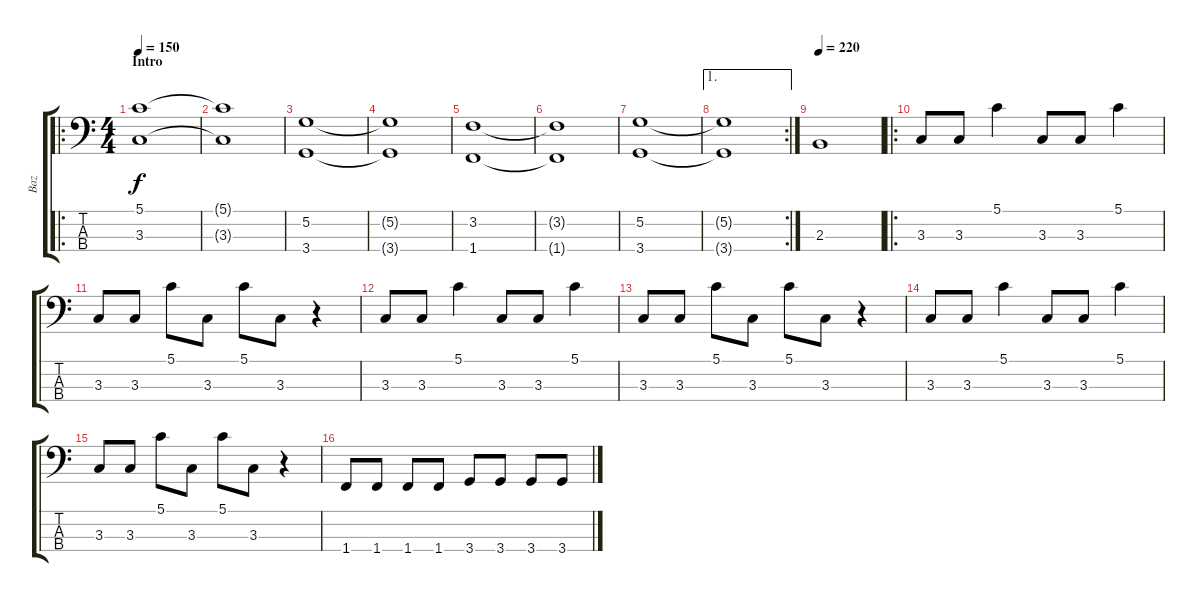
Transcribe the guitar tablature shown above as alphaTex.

\track ("Baz" "Baz") {instrument electricbassfinger}
\staff {score tabs}
\tuning (G2 D2 A1 E1) {hide}
\ro
\ts (4 4)
\section ("" "Intro")
\tempo 150
\clef f4
\ks c
(5.1 3.3).1{dy f instrument electricbassfinger} |
(5.1{t} 3.3{t}).1 |
(5.2 3.4).1 |
(5.2{t} 3.4{t}).1 |
(3.2 1.4).1 |
(3.2{t} 1.4{t}).1 |
(5.2 3.4).1 |
\ae 1
\rc 2
(5.2{t} 3.4{t}).1 |
\tempo 220
2.3.1 |
\ro
3.3.8 3.3.8 5.1.4 3.3.8 3.3.8 5.1.4 |
3.3.8 3.3.8 5.1.8 3.3.8 5.1.8 3.3.8 r.4 |
3.3.8 3.3.8 5.1.4 3.3.8 3.3.8 5.1.4 |
3.3.8 3.3.8 5.1.8 3.3.8 5.1.8 3.3.8 r.4 |
3.3.8 3.3.8 5.1.4 3.3.8 3.3.8 5.1.4 |
3.3.8 3.3.8 5.1.8 3.3.8 5.1.8 3.3.8 r.4 |
1.4.8 1.4.8 1.4.8 1.4.8 3.4.8 3.4.8 3.4.8 3.4.8
